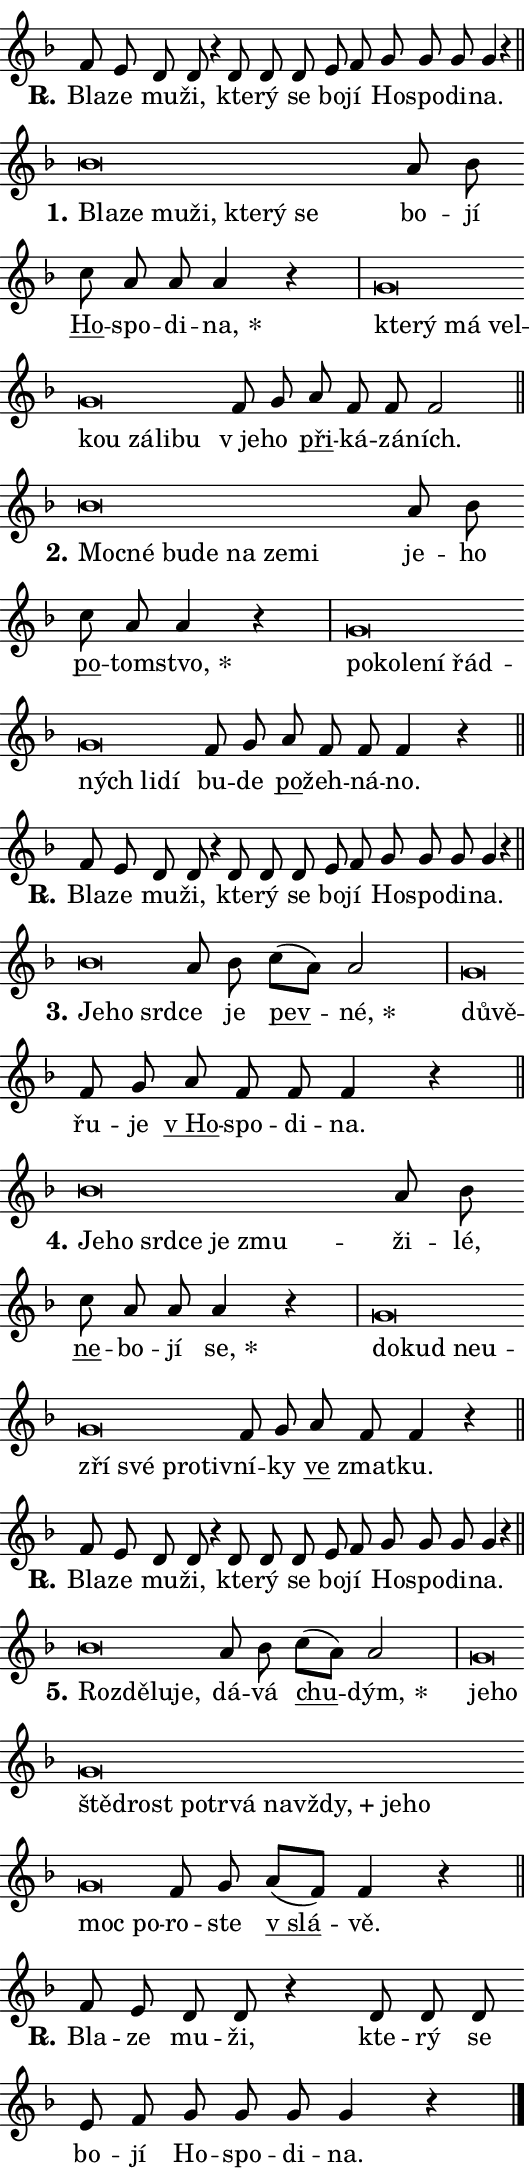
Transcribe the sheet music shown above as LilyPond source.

\version "2.24.0"
\header { tagline = "" }
\paper {
  indent = 0\cm
  top-margin = 0\cm
  right-margin = 0.13\cm % to fit lyric hyphens
  bottom-margin = 0\cm
  left-margin = 0\cm
  paper-width = 9\cm
  page-breaking = #ly:one-page-breaking
  system-system-spacing.basic-distance = #11
  score-system-spacing.basic-distance = #11
  ragged-last = ##f
}


%% Author: Thomas Morley
%% https://lists.gnu.org/archive/html/lilypond-user/2020-05/msg00002.html
#(define (line-position grob)
"Returns position of @var[grob} in current system:
   @code{'start}, if at first time-step
   @code{'end}, if at last time-step
   @code{'middle} otherwise
"
  (let* ((col (ly:item-get-column grob))
         (ln (ly:grob-object col 'left-neighbor))
         (rn (ly:grob-object col 'right-neighbor))
         (col-to-check-left (if (ly:grob? ln) ln col))
         (col-to-check-right (if (ly:grob? rn) rn col))
         (break-dir-left
           (and
             (ly:grob-property col-to-check-left 'non-musical #f)
             (ly:item-break-dir col-to-check-left)))
         (break-dir-right
           (and
             (ly:grob-property col-to-check-right 'non-musical #f)
             (ly:item-break-dir col-to-check-right))))
        (cond ((eqv? 1 break-dir-left) 'start)
              ((eqv? -1 break-dir-right) 'end)
              (else 'middle))))

#(define (tranparent-at-line-position vctor)
  (lambda (grob)
  "Relying on @code{line-position} select the relevant enry from @var{vctor}.
Used to determine transparency,"
    (case (line-position grob)
      ((end) (not (vector-ref vctor 0)))
      ((middle) (not (vector-ref vctor 1)))
      ((start) (not (vector-ref vctor 2))))))

noteHeadBreakVisibility =
#(define-music-function (break-visibility)(vector?)
"Makes @code{NoteHead}s transparent relying on @var{break-visibility}"
#{
  \override NoteHead.transparent =
    #(tranparent-at-line-position break-visibility)
#})

#(define delete-ledgers-for-transparent-note-heads
  (lambda (grob)
    "Reads whether a @code{NoteHead} is transparent.
If so this @code{NoteHead} is removed from @code{'note-heads} from
@var{grob}, which is supposed to be @code{LedgerLineSpanner}.
As a result ledgers are not printed for this @code{NoteHead}"
    (let* ((nhds-array (ly:grob-object grob 'note-heads))
           (nhds-list
             (if (ly:grob-array? nhds-array)
                 (ly:grob-array->list nhds-array)
                 '()))
           ;; Relies on the transparent-property being done before
           ;; Staff.LedgerLineSpanner.after-line-breaking is executed.
           ;; This is fragile ...
           (to-keep
             (remove
               (lambda (nhd)
                 (ly:grob-property nhd 'transparent #f))
               nhds-list)))
      ;; TODO find a better method to iterate over grob-arrays, similiar
      ;; to filter/remove etc for lists
      ;; For now rebuilt from scratch
      (set! (ly:grob-object grob 'note-heads)  '())
      (for-each
        (lambda (nhd)
          (ly:pointer-group-interface::add-grob grob 'note-heads nhd))
        to-keep))))

squashNotes = {
  \override NoteHead.X-extent = #'(-0.2 . 0.2)
  \override NoteHead.Y-extent = #'(-0.75 . 0)
  \override NoteHead.stencil =
    #(lambda (grob)
       (let ((pos (ly:grob-property grob 'staff-position)))
         (begin
           (if (< pos -7) (display "ERROR: Lower brevis then expected\n") (display ""))
           (if (<= pos -6) ly:text-interface::print ly:note-head::print))))
}
unSquashNotes = {
  \revert NoteHead.X-extent
  \revert NoteHead.Y-extent
  \revert NoteHead.stencil
}

hideNotes = \noteHeadBreakVisibility #begin-of-line-visible
unHideNotes = \noteHeadBreakVisibility #all-visible

% work-around for resetting accidentals
% https://lilypond.org/doc/v2.23/Documentation/notation/displaying-rhythms#unmetered-music
cadenzaMeasure = {
  \cadenzaOff
  \partial 1024 s1024
  \cadenzaOn
}

#(define-markup-command (accent layout props text) (markup?)
  "Underline accented syllable"
  (interpret-markup layout props
    #{\markup \override #'(offset . 4.3) \underline { #text }#}))

responsum = \markup \concat {
  "R" \hspace #-1.05 \path #0.1 #'((moveto 0 0.07) (lineto 0.9 0.8)) \hspace #0.05 "."
}

spaceSize = #0.6828661417322834 % exact space size for TeX Gyre Schola

\layout {
  \context {
    \Staff
    \remove "Time_signature_engraver"
    \override LedgerLineSpanner.after-line-breaking = #delete-ledgers-for-transparent-note-heads
  }
  \context {
    \Lyrics {
      \override LyricSpace.minimum-distance = \spaceSize
      \override LyricText.font-name = #"TeX Gyre Schola"
      \override LyricText.font-size = 1
      \override StanzaNumber.font-name = #"TeX Gyre Schola Bold"
      \override StanzaNumber.font-size = 1
    }
  }
  \context {
    \Score 
    \override NoteHead.text =
      #(lambda (grob) 
        (let ((pos (ly:grob-property grob 'staff-position)))
          #{\markup {
            \combine
              \halign #-0.55 \raise #(if (= pos -6) 0 0.5) \override #'(thickness . 2) \draw-line #'(3.2 . 0)
              \musicglyph "noteheads.sM1"
          }#}))
  }
}

% magnetic-lyrics.ily
%
%   written by
%     Jean Abou Samra <jean@abou-samra.fr>
%     Werner Lemberg <wl@gnu.org>
%
%   adapted by
%     Jiri Hon <jiri.hon@gmail.com>
%
% Version 2022-Apr-15

% https://www.mail-archive.com/lilypond-user@gnu.org/msg149350.html

#(define (Left_hyphen_pointer_engraver context)
   "Collect syllable-hyphen-syllable occurrences in lyrics and store
them in properties.  This engraver only looks to the left.  For
example, if the lyrics input is @code{foo -- bar}, it does the
following.

@itemize @bullet
@item
Set the @code{text} property of the @code{LyricHyphen} grob between
@q{foo} and @q{bar} to @code{foo}.

@item
Set the @code{left-hyphen} property of the @code{LyricText} grob with
text @q{foo} to the @code{LyricHyphen} grob between @q{foo} and
@q{bar}.
@end itemize

Use this auxiliary engraver in combination with the
@code{lyric-@/text::@/apply-@/magnetic-@/offset!} hook."
   (let ((hyphen #f)
         (text #f))
     (make-engraver
      (acknowledgers
       ((lyric-syllable-interface engraver grob source-engraver)
        (set! text grob)))
      (end-acknowledgers
       ((lyric-hyphen-interface engraver grob source-engraver)
        ;(when (not (grob::has-interface grob 'lyric-space-interface))
          (set! hyphen grob)));)
      ((stop-translation-timestep engraver)
       (when (and text hyphen)
         (ly:grob-set-object! text 'left-hyphen hyphen))
       (set! text #f)
       (set! hyphen #f)))))

#(define (lyric-text::apply-magnetic-offset! grob)
   "If the space between two syllables is less than the value in
property @code{LyricText@/.details@/.squash-threshold}, move the right
syllable to the left so that it gets concatenated with the left
syllable.

Use this function as a hook for
@code{LyricText@/.after-@/line-@/breaking} if the
@code{Left_@/hyphen_@/pointer_@/engraver} is active."
   (let ((hyphen (ly:grob-object grob 'left-hyphen #f)))
     (when hyphen
       (let ((left-text (ly:spanner-bound hyphen LEFT)))
         (when (grob::has-interface left-text 'lyric-syllable-interface)
           (let* ((common (ly:grob-common-refpoint grob left-text X))
                  (this-x-ext (ly:grob-extent grob common X))
                  (left-x-ext
                   (begin
                     ;; Trigger magnetism for left-text.
                     (ly:grob-property left-text 'after-line-breaking)
                     (ly:grob-extent left-text common X)))
                  ;; `delta` is the gap width between two syllables.
                  (delta (- (interval-start this-x-ext)
                            (interval-end left-x-ext)))
                  (details (ly:grob-property grob 'details))
                  (threshold (assoc-get 'squash-threshold details 0.2)))
             (when (< delta threshold)
               (let* (;; We have to manipulate the input text so that
                      ;; ligatures crossing syllable boundaries are not
                      ;; disabled.  For languages based on the Latin
                      ;; script this is essentially a beautification.
                      ;; However, for non-Western scripts it can be a
                      ;; necessity.
                      (lt (ly:grob-property left-text 'text))
                      (rt (ly:grob-property grob 'text))
                      (is-space (grob::has-interface hyphen 'lyric-space-interface))
                      (space (if is-space " " ""))
                      (extra-delta (if is-space spaceSize 0))
                      ;; Append new syllable.
                      (ltrt-space (if (and (string? lt) (string? rt))
                                (string-append lt space rt)
                                (make-concat-markup (list lt space rt))))
                      ;; Right-align `ltrt` to the right side.
                      (ltrt-space-markup (grob-interpret-markup
                               grob
                               (make-translate-markup
                                (cons (interval-length this-x-ext) 0)
                                (make-right-align-markup ltrt-space)))))
                 (begin
                   ;; Don't print `left-text`.
                   (ly:grob-set-property! left-text 'stencil #f)
                   ;; Set text and stencil (which holds all collected
                   ;; syllables so far) and shift it to the left.
                   (ly:grob-set-property! grob 'text ltrt-space)
                   (ly:grob-set-property! grob 'stencil ltrt-space-markup)
                   (ly:grob-translate-axis! grob (- (- delta extra-delta)) X))))))))))


#(define (lyric-hyphen::displace-bounds-first grob)
   ;; Make very sure this callback isn't triggered too early.
   (let ((left (ly:spanner-bound grob LEFT))
         (right (ly:spanner-bound grob RIGHT)))
     (ly:grob-property left 'after-line-breaking)
     (ly:grob-property right 'after-line-breaking)
     (ly:lyric-hyphen::print grob)))

squashThreshold = #0.4

\layout {
  \context {
    \Lyrics
    \consists #Left_hyphen_pointer_engraver
    \override LyricText.after-line-breaking =
      #lyric-text::apply-magnetic-offset!
    \override LyricHyphen.stencil = #lyric-hyphen::displace-bounds-first
    \override LyricText.details.squash-threshold = \squashThreshold
    \override LyricHyphen.minimum-distance = 0
    \override LyricHyphen.minimum-length = \squashThreshold
  }
}

squashText = \override LyricText.details.squash-threshold = 9999
unSquashText = \override LyricText.details.squash-threshold = \squashThreshold

leftText = \override LyricText.self-alignment-X = #LEFT
unLeftText = \revert LyricText.self-alignment-X

starOffset = #(lambda (grob) 
                (let ((x_offset (ly:self-alignment-interface::aligned-on-x-parent grob)))
                  (if (= x_offset 0) 0 (+ x_offset 1.2))))

star = #(define-music-function (syllable)(string?)
"Append star separator at the end of a syllable"
#{
  \once \override LyricText.X-offset = #starOffset
  \lyricmode { \markup {
    #syllable
    \override #'((font-name . "TeX Gyre Schola Bold")) \hspace #0.2 \lower #0.65 \larger "*"
  } }
#})

starAccent = #(define-music-function (syllable)(string?)
"Append star separator at the end of a syllable and make accent"
#{
  \once \override LyricText.X-offset = #starOffset
  \lyricmode { \markup {
    \accent #syllable
    \override #'((font-name . "TeX Gyre Schola Bold")) \hspace #0.2 \lower #0.65 \larger "*"
  } }
#})

breath = #(define-music-function (syllable)(string?)
"Append breathing indicator at the end of a syllable"
#{
  \lyricmode { \markup { #syllable "+" } }
#})

optionalBreath = #(define-music-function (syllable)(string?)
"Append optional breathing indicator at the end of a syllable"
#{
  \lyricmode { \markup { #syllable "(+)" } }
#})


\score {
    <<
        \new Voice = "melody" { \cadenzaOn \key f \major \relative { f'8 e d d r4 \bar "" d8 d d \bar "" e f \bar "" g g g g4 r \cadenzaMeasure \bar "||" \break } }
        \new Lyrics \lyricsto "melody" { \lyricmode { \set stanza = \responsum
Bla -- ze mu -- ži, kte -- rý se bo -- jí Ho -- spo -- di -- na. } }
    >>
    \layout {}
}

\score {
    <<
        \new Voice = "melody" { \cadenzaOn \key f \major \relative { \squashNotes bes'\breve*1/16 \hideNotes \breve*1/16 \bar "" \breve*1/16 \bar "" \breve*1/16 \bar "" \breve*1/16 \bar "" \breve*1/16 \breve*1/16 \bar "" \unHideNotes \unSquashNotes a8 bes \bar "" c a a a4 r \cadenzaMeasure \bar "|" \squashNotes g\breve*1/16 \hideNotes \breve*1/16 \bar "" \breve*1/16 \bar "" \breve*1/16 \bar "" \breve*1/16 \bar "" \breve*1/16 \bar "" \breve*1/16 \breve*1/16 \bar "" \unHideNotes \unSquashNotes f8 g \bar "" a f f f2 \cadenzaMeasure \bar "||" \break } }
        \new Lyrics \lyricsto "melody" { \lyricmode { \set stanza = "1."
\leftText Bla -- \squashText ze mu -- ži, kte -- rý se \unLeftText \unSquashText bo -- jí \markup \accent Ho -- spo -- di -- \star na, \leftText kte -- \squashText rý má vel -- kou zá -- li -- bu \unLeftText \unSquashText "v je" -- ho \markup \accent při -- ká -- zá -- ních. } }
    >>
    \layout {}
}

\score {
    <<
        \new Voice = "melody" { \cadenzaOn \key f \major \relative { \squashNotes bes'\breve*1/16 \hideNotes \breve*1/16 \bar "" \breve*1/16 \bar "" \breve*1/16 \bar "" \breve*1/16 \bar "" \breve*1/16 \breve*1/16 \bar "" \unHideNotes \unSquashNotes a8 bes \bar "" c a a4 r \cadenzaMeasure \bar "|" \squashNotes g\breve*1/16 \hideNotes \breve*1/16 \bar "" \breve*1/16 \bar "" \breve*1/16 \bar "" \breve*1/16 \bar "" \breve*1/16 \bar "" \breve*1/16 \breve*1/16 \bar "" \unHideNotes \unSquashNotes f8 g \bar "" a f f f4 r \cadenzaMeasure \bar "||" \break } }
        \new Lyrics \lyricsto "melody" { \lyricmode { \set stanza = "2."
\leftText Moc -- \squashText né bu -- de na ze -- mi \unLeftText \unSquashText je -- ho \markup \accent po -- tom -- \star stvo, \leftText po -- \squashText ko -- le -- ní řád -- ných li -- dí \unLeftText \unSquashText bu -- de \markup \accent po -- žeh -- ná -- no. } }
    >>
    \layout {}
}

\score {
    <<
        \new Voice = "melody" { \cadenzaOn \key f \major \relative { f'8 e d d r4 \bar "" d8 d d \bar "" e f \bar "" g g g g4 r \cadenzaMeasure \bar "||" \break } }
        \new Lyrics \lyricsto "melody" { \lyricmode { \set stanza = \responsum
Bla -- ze mu -- ži, kte -- rý se bo -- jí Ho -- spo -- di -- na. } }
    >>
    \layout {}
}

\score {
    <<
        \new Voice = "melody" { \cadenzaOn \key f \major \relative { \squashNotes bes'\breve*1/16 \hideNotes \breve*1/16 \breve*1/16 \bar "" \unHideNotes \unSquashNotes a8 bes \bar "" c[( a)] a2 \cadenzaMeasure \bar "|" \squashNotes g\breve*1/16 \hideNotes \breve*1/16 \bar "" \unHideNotes \unSquashNotes f8 g \bar "" a f f f4 r \cadenzaMeasure \bar "||" \break } }
        \new Lyrics \lyricsto "melody" { \lyricmode { \set stanza = "3."
\leftText Je -- \squashText ho srd -- \unLeftText \unSquashText ce je \markup \accent pev -- \star né, \leftText dů -- \squashText vě -- \unLeftText \unSquashText řu -- je \markup \accent "v Ho" -- spo -- di -- na. } }
    >>
    \layout {}
}

\score {
    <<
        \new Voice = "melody" { \cadenzaOn \key f \major \relative { \squashNotes bes'\breve*1/16 \hideNotes \breve*1/16 \bar "" \breve*1/16 \bar "" \breve*1/16 \bar "" \breve*1/16 \breve*1/16 \bar "" \unHideNotes \unSquashNotes a8 bes \bar "" c a a a4 r \cadenzaMeasure \bar "|" \squashNotes g\breve*1/16 \hideNotes \breve*1/16 \bar "" \breve*1/16 \bar "" \breve*1/16 \bar "" \breve*1/16 \bar "" \breve*1/16 \bar "" \breve*1/16 \breve*1/16 \bar "" \unHideNotes \unSquashNotes f8 g \bar "" a f f4 r \cadenzaMeasure \bar "||" \break } }
        \new Lyrics \lyricsto "melody" { \lyricmode { \set stanza = "4."
\leftText Je -- \squashText ho srd -- ce je zmu -- \unLeftText \unSquashText ži -- lé, \markup \accent ne -- bo -- jí \star se, \leftText do -- \squashText kud ne -- u -- zří své pro -- tiv -- \unLeftText \unSquashText ní -- ky \markup \accent ve zmat -- ku. } }
    >>
    \layout {}
}

\score {
    <<
        \new Voice = "melody" { \cadenzaOn \key f \major \relative { f'8 e d d r4 \bar "" d8 d d \bar "" e f \bar "" g g g g4 r \cadenzaMeasure \bar "||" \break } }
        \new Lyrics \lyricsto "melody" { \lyricmode { \set stanza = \responsum
Bla -- ze mu -- ži, kte -- rý se bo -- jí Ho -- spo -- di -- na. } }
    >>
    \layout {}
}

\score {
    <<
        \new Voice = "melody" { \cadenzaOn \key f \major \relative { \squashNotes bes'\breve*1/16 \hideNotes \breve*1/16 \bar "" \breve*1/16 \breve*1/16 \bar "" \unHideNotes \unSquashNotes a8 bes \bar "" c[( a)] a2 \cadenzaMeasure \bar "|" \squashNotes g\breve*1/16 \hideNotes \breve*1/16 \bar "" \breve*1/16 \bar "" \breve*1/16 \bar "" \breve*1/16 \bar "" \breve*1/16 \bar "" \breve*1/16 \bar "" \breve*1/16 \bar "" \breve*1/16 \bar "" \breve*1/16 \bar "" \breve*1/16 \bar "" \breve*1/16 \breve*1/16 \bar "" \unHideNotes \unSquashNotes f8 g \bar "" a[( f)] f4 r \cadenzaMeasure \bar "||" \break } }
        \new Lyrics \lyricsto "melody" { \lyricmode { \set stanza = "5."
\leftText Roz -- \squashText dě -- lu -- je, \unLeftText \unSquashText dá -- vá \markup \accent chu -- \star dým, \leftText je -- \squashText ho ště -- drost po -- tr -- vá na -- \breath "vždy," je -- ho moc po -- \unLeftText \unSquashText ro -- ste \markup \accent "v slá" -- vě. } }
    >>
    \layout {}
}

\score {
    <<
        \new Voice = "melody" { \cadenzaOn \key f \major \relative { f'8 e d d r4 \bar "" d8 d d \bar "" e f \bar "" g g g g4 r \cadenzaMeasure \bar "||" \break } \bar "|." }
        \new Lyrics \lyricsto "melody" { \lyricmode { \set stanza = \responsum
Bla -- ze mu -- ži, kte -- rý se bo -- jí Ho -- spo -- di -- na. } }
    >>
    \layout {}
}
